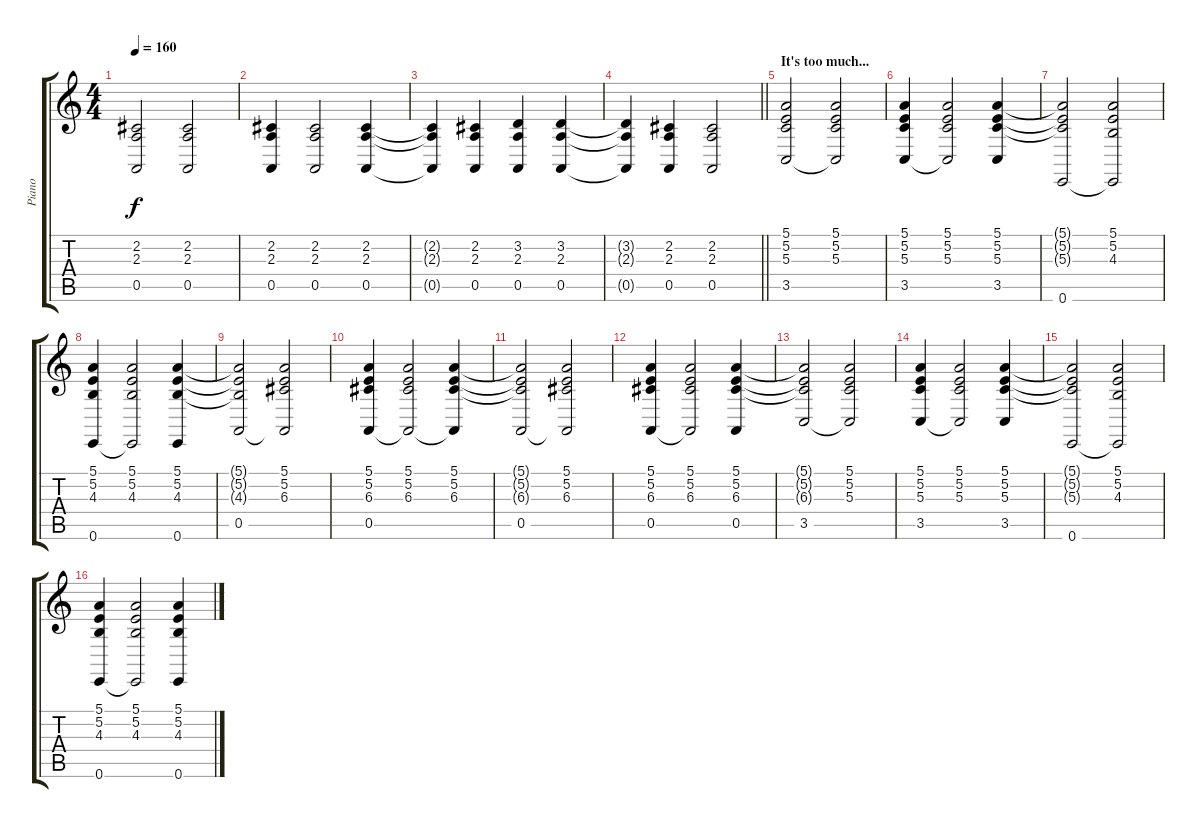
\track ("Piano" "Piano") {instrument acousticgrandpiano}
\staff {score tabs}
\tuning (E4 B3 G3 D3 A2 E2) {hide}
\ts (4 4)
\tempo 160
\clef g2
\ks c
(2.2 2.3 0.5).2{dy f} (2.2 2.3 0.5).2 |
(2.2 2.3 0.5).4 (2.2 2.3 0.5).2 (2.2 2.3 0.5).4 |
(2.2{t} 2.3{t} 0.5{t}).4 (2.2 2.3 0.5).4 (3.2 2.3 0.5).4 (3.2 2.3 0.5).4 |
\barLineRight lightlight
(3.2{t} 2.3{t} 0.5{t}).4 (2.2 2.3 0.5).4 (2.2 2.3 0.5).2 |
\section ("" "It's too much...")
(5.1 5.2 5.3 3.5).2 (5.1 5.2 5.3 3.5{t}).2 |
(5.1 5.2 5.3 3.5).4 (5.1 5.2 5.3 3.5{t}).2 (5.1 5.2 5.3 3.5).4 |
(5.1{t} 5.2{t} 5.3{t} 0.6).2 (5.1 5.2 4.3 0.6{t}).2 |
(5.1 5.2 4.3 0.6).4 (5.1 5.2 4.3 0.6{t}).2 (5.1 5.2 4.3 0.6).4 |
(5.1{t} 5.2{t} 4.3{t} 0.5).2 (5.1 5.2 6.3 0.5{t}).2 |
(5.1 5.2 6.3 0.5).4 (5.1 5.2 6.3 0.5{t}).2 (5.1 5.2 6.3 0.5{t}).4 |
(5.1{t} 5.2{t} 6.3{t} 0.5).2 (5.1 5.2 6.3 0.5{t}).2 |
(5.1 5.2 6.3 0.5).4 (5.1 5.2 6.3 0.5{t}).2 (5.1 5.2 6.3 0.5).4 |
(5.1{t} 5.2{t} 6.3{t} 3.5).2 (5.1 5.2 5.3 3.5{t}).2 |
(5.1 5.2 5.3 3.5).4 (5.1 5.2 5.3 3.5{t}).2 (5.1 5.2 5.3 3.5).4 |
(5.1{t} 5.2{t} 5.3{t} 0.6).2 (5.1 5.2 4.3 0.6{t}).2 |
(5.1 5.2 4.3 0.6).4 (5.1 5.2 4.3 0.6{t}).2 (5.1 5.2 4.3 0.6).4
